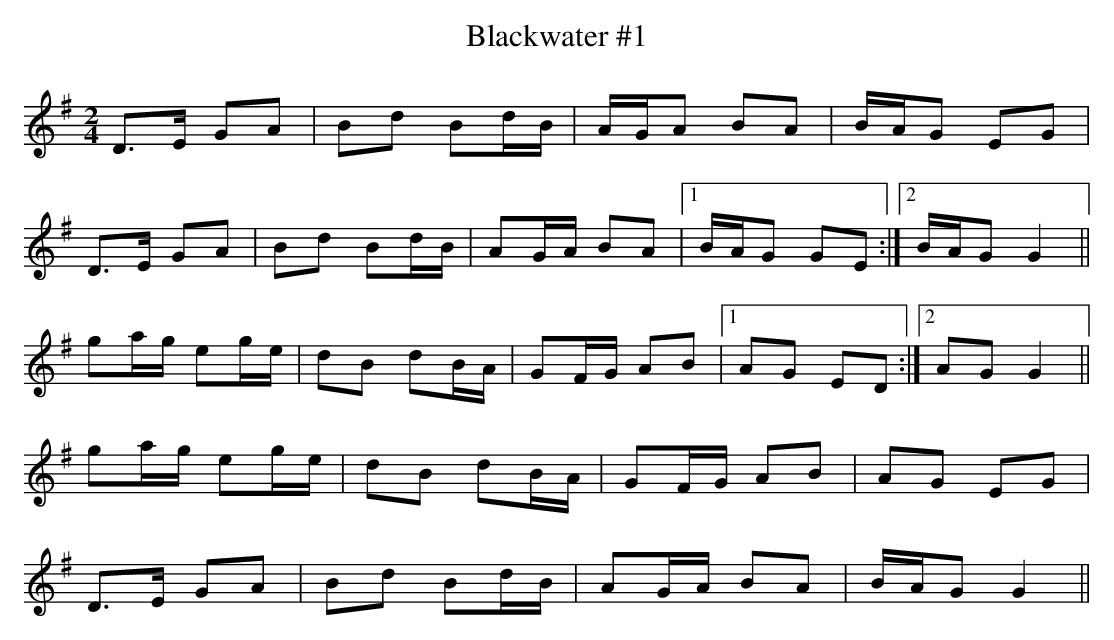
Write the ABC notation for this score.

X:1
T: Blackwater #1
L: 1/8
M: 2/4
K: G
D>E GA | Bd Bd/B/ | A/G/A BA | B/A/G EG |
D>E GA | Bd Bd/B/ | AG/A/ BA |1 B/A/G GE :|2\
B/A/G G2 ||
ga/g/ eg/e/ | dB dB/A/ | GF/G/ AB |1 AG ED :|2\
AG G2 ||
ga/g/ eg/e/ | dB dB/A/ | GF/G/ AB | AG EG |
D>E GA | Bd Bd/B/ | AG/A/ BA | B/A/G G2 ||
